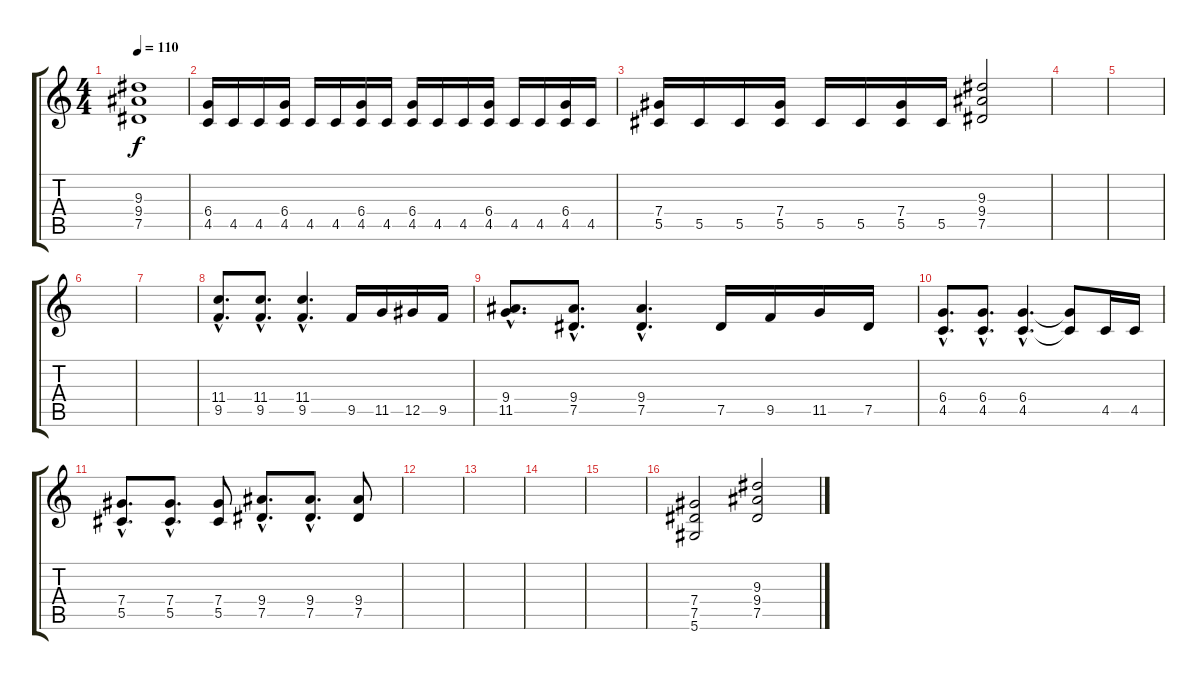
\track "" {instrument overdrivenguitar}
\staff {score tabs}
\tuning (Eb4 Bb3 Gb3 Db3 Ab2 Eb2) {hide}
\ts (4 4)
\tempo 110
\clef g2
\ks c
(9.3 9.4 7.5).1{dy f} |
(6.4 4.5).16 4.5.16 4.5.16 (6.4 4.5).16 4.5.16 4.5.16 (6.4 4.5).16 4.5.16 (6.4 4.5).16 4.5.16 4.5.16 (6.4 4.5).16 4.5.16 4.5.16 (6.4 4.5).16 4.5.16 |
(7.4 5.5).16 5.5.16 5.5.16 (7.4 5.5).16 5.5.16 5.5.16 (7.4 5.5).16 5.5.16 (9.3 9.4 7.5).2 |
|
|
|
|
(11.4{hac} 9.5{hac}).8{d} (11.4{hac} 9.5{hac}).8{d} (11.4{hac} 9.5{hac}).4{d} 9.5.16 11.5.16 12.5.16 9.5.16 |
(9.4{hac} 11.5{hac}).8{d} (9.4{hac} 7.5{hac}).8{d} (9.4{hac} 7.5{hac}).4{d} 7.5.16 9.5.16 11.5.16 7.5.16 |
(6.4{hac} 4.5{hac}).8{d} (6.4{hac} 4.5{hac}).8{d} (6.4{hac} 4.5{hac}).4{d} (6.4{t} 4.5{t}).8 4.5.16 4.5.16 |
(7.4{hac} 5.5{hac}).8{d} (7.4{hac} 5.5{hac}).8{d} (7.4 5.5).8 (9.4{hac} 7.5{hac}).8{d} (9.4{hac} 7.5{hac}).8{d} (9.4 7.5).8 |
|
|
|
|
(7.4 7.5 5.6).2 (9.3 9.4 7.5).2
